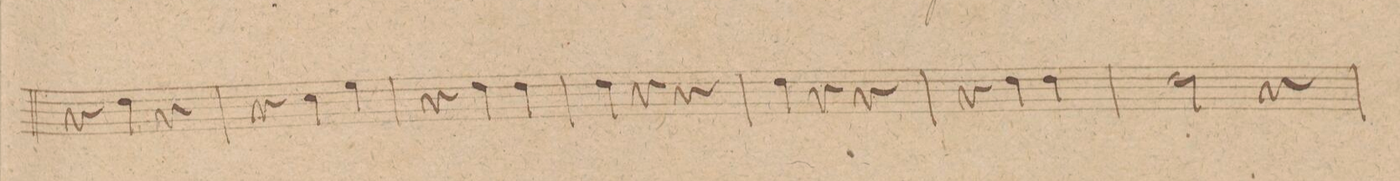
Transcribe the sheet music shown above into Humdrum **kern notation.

**kern	**dynam
*I"Corno 1mo in D	*
*clefG2	*
*k[f#c#]	*
*M3/4	*
4r	.
4e\	.
4r	.
=37	=37
4r	.
4d\	.
4f#\	.
=38	=38
4r	.
4e\	.
4e\	.
=39	=39
4e\	.
4r	.
4r	.
=40	=40
4e\	.
4r	.
4r	.
=41	=41
4r	.
4e\	.
4e\	.
=42	=42
2e\	.
4r	.
=43	=43
*-	*-
